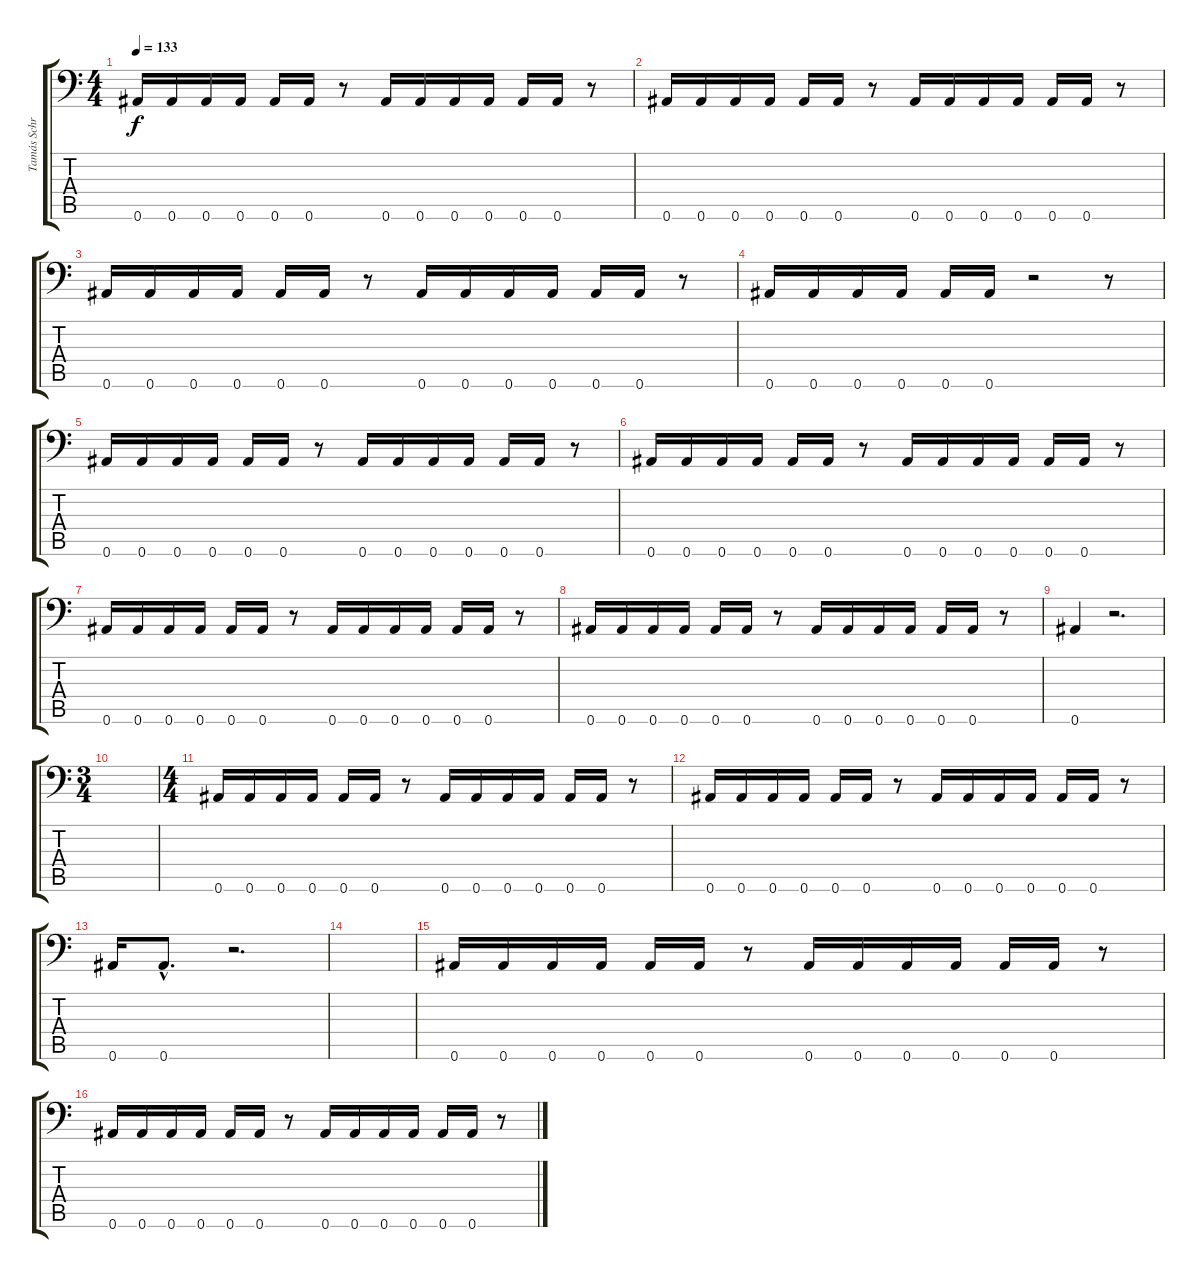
\track ("Tamás Schrottner (Guitar)" "Tamás Schr") {instrument overdrivenguitar}
\staff {score tabs}
\tuning (C4 G3 Eb3 Bb2 F2 Bb1) {hide}
\ts (4 4)
\tempo 133
\clef f4
\ks c
0.6.16{dy f instrument overdrivenguitar} 0.6.16 0.6.16 0.6.16 0.6.16 0.6.16 r.8 0.6.16 0.6.16 0.6.16 0.6.16 0.6.16 0.6.16 r.8 |
0.6.16 0.6.16 0.6.16 0.6.16 0.6.16 0.6.16 r.8 0.6.16 0.6.16 0.6.16 0.6.16 0.6.16 0.6.16 r.8 |
0.6.16 0.6.16 0.6.16 0.6.16 0.6.16 0.6.16 r.8 0.6.16 0.6.16 0.6.16 0.6.16 0.6.16 0.6.16 r.8 |
0.6.16 0.6.16 0.6.16 0.6.16 0.6.16 0.6.16 r.2 r.8 |
0.6.16 0.6.16 0.6.16 0.6.16 0.6.16 0.6.16 r.8 0.6.16 0.6.16 0.6.16 0.6.16 0.6.16 0.6.16 r.8 |
0.6.16 0.6.16 0.6.16 0.6.16 0.6.16 0.6.16 r.8 0.6.16 0.6.16 0.6.16 0.6.16 0.6.16 0.6.16 r.8 |
0.6.16 0.6.16 0.6.16 0.6.16 0.6.16 0.6.16 r.8 0.6.16 0.6.16 0.6.16 0.6.16 0.6.16 0.6.16 r.8 |
0.6.16 0.6.16 0.6.16 0.6.16 0.6.16 0.6.16 r.8 0.6.16 0.6.16 0.6.16 0.6.16 0.6.16 0.6.16 r.8 |
0.6.4 r.2{d} |
\ts (3 4)
|
\ts (4 4)
0.6.16 0.6.16 0.6.16 0.6.16 0.6.16 0.6.16 r.8 0.6.16 0.6.16 0.6.16 0.6.16 0.6.16 0.6.16 r.8 |
0.6.16 0.6.16 0.6.16 0.6.16 0.6.16 0.6.16 r.8 0.6.16 0.6.16 0.6.16 0.6.16 0.6.16 0.6.16 r.8 |
0.6.16 0.6{hac}.8{d} r.2{d} |
|
0.6.16 0.6.16 0.6.16 0.6.16 0.6.16 0.6.16 r.8 0.6.16 0.6.16 0.6.16 0.6.16 0.6.16 0.6.16 r.8 |
0.6.16 0.6.16 0.6.16 0.6.16 0.6.16 0.6.16 r.8 0.6.16 0.6.16 0.6.16 0.6.16 0.6.16 0.6.16 r.8
